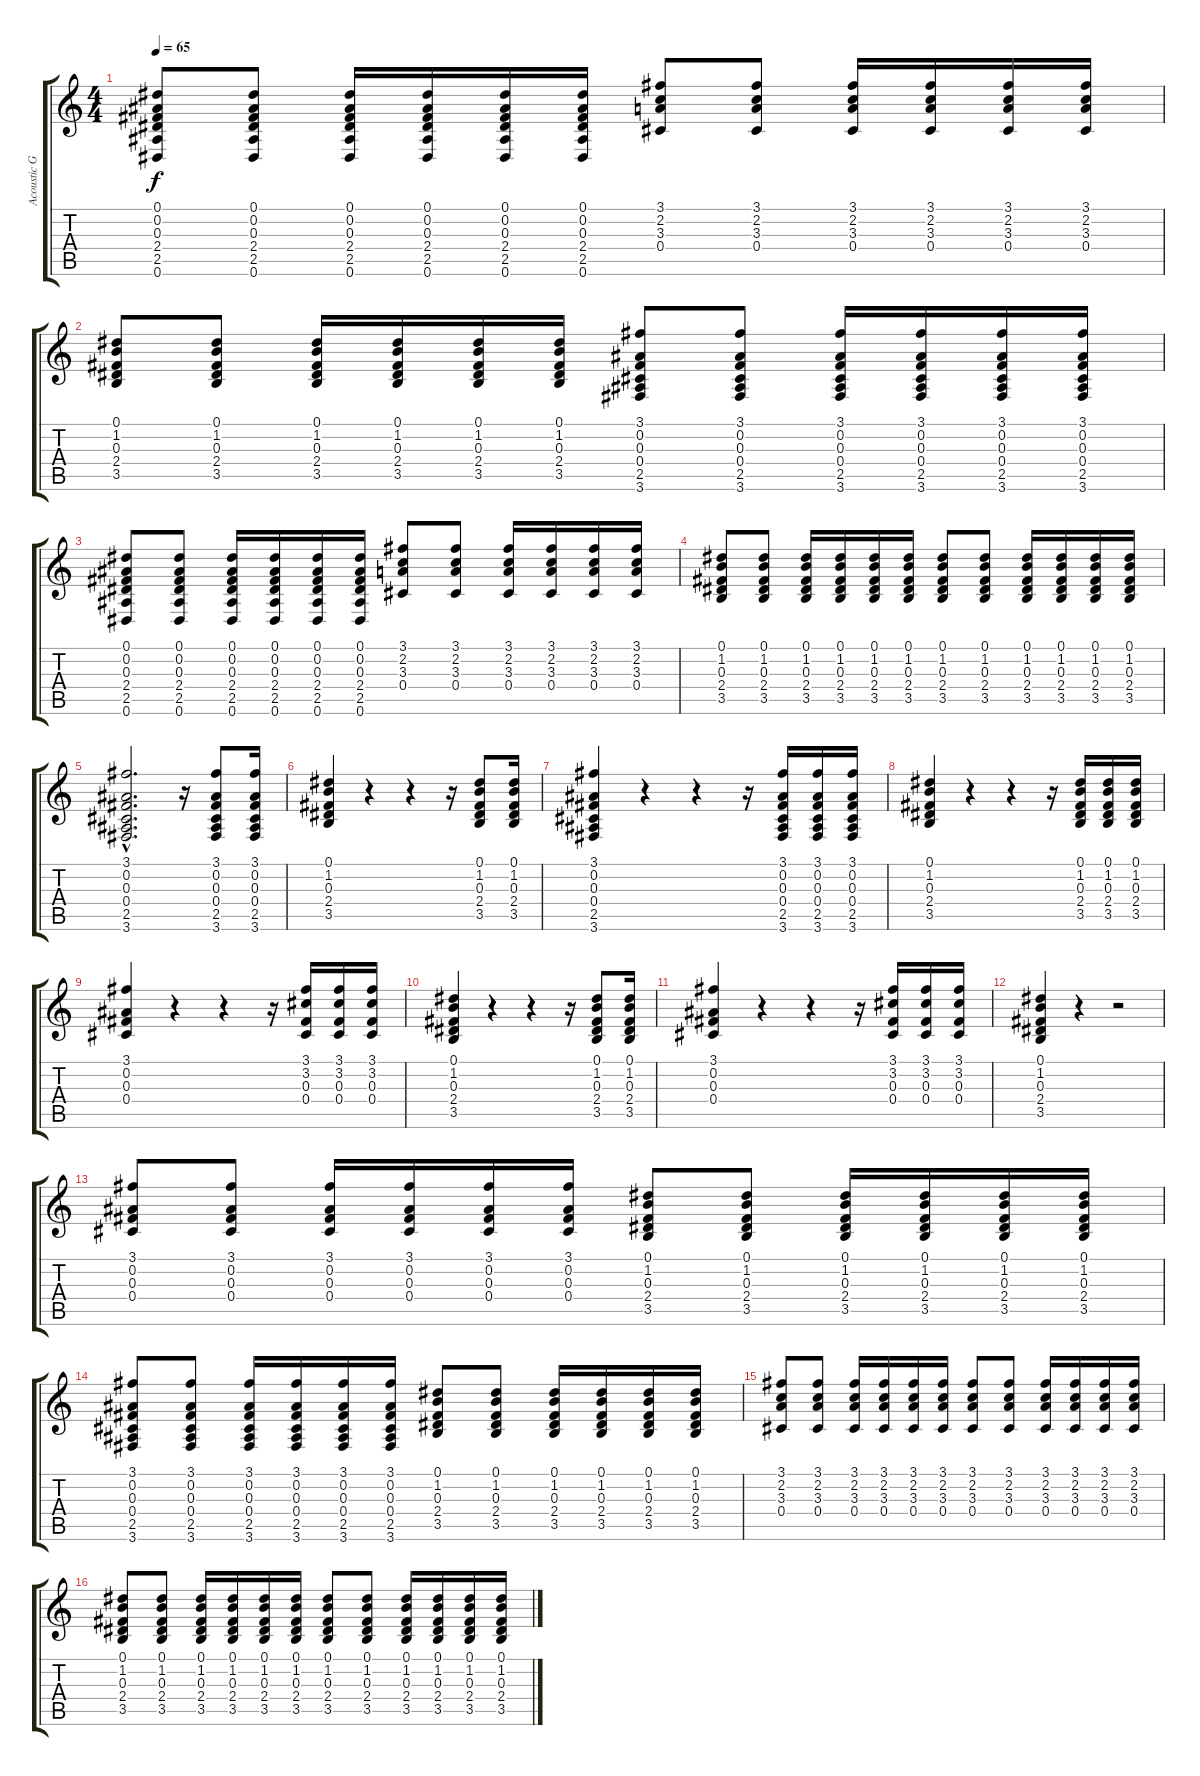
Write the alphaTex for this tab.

\track ("Acoustic Guitar" "Acoustic G") {instrument acousticguitarsteel}
\staff {score tabs}
\tuning (Eb4 Bb3 Gb3 Db3 Ab2 Eb2) {hide}
\ts (4 4)
\tempo 65
\clef g2
\ks c
(0.1 0.2 0.3 2.4 2.5 0.6).8{dy f} (0.1 0.2 0.3 2.4 2.5 0.6).8 (0.1 0.2 0.3 2.4 2.5 0.6).16 (0.1 0.2 0.3 2.4 2.5 0.6).16 (0.1 0.2 0.3 2.4 2.5 0.6).16 (0.1 0.2 0.3 2.4 2.5 0.6).16 (3.1 2.2 3.3 0.4).8 (3.1 2.2 3.3 0.4).8 (3.1 2.2 3.3 0.4).16 (3.1 2.2 3.3 0.4).16 (3.1 2.2 3.3 0.4).16 (3.1 2.2 3.3 0.4).16 |
(0.1 1.2 0.3 2.4 3.5).8 (0.1 1.2 0.3 2.4 3.5).8 (0.1 1.2 0.3 2.4 3.5).16 (0.1 1.2 0.3 2.4 3.5).16 (0.1 1.2 0.3 2.4 3.5).16 (0.1 1.2 0.3 2.4 3.5).16 (3.1 0.2 0.3 0.4 2.5 3.6).8 (3.1 0.2 0.3 0.4 2.5 3.6).8 (3.1 0.2 0.3 0.4 2.5 3.6).16 (3.1 0.2 0.3 0.4 2.5 3.6).16 (3.1 0.2 0.3 0.4 2.5 3.6).16 (3.1 0.2 0.3 0.4 2.5 3.6).16 |
(0.1 0.2 0.3 2.4 2.5 0.6).8 (0.1 0.2 0.3 2.4 2.5 0.6).8 (0.1 0.2 0.3 2.4 2.5 0.6).16 (0.1 0.2 0.3 2.4 2.5 0.6).16 (0.1 0.2 0.3 2.4 2.5 0.6).16 (0.1 0.2 0.3 2.4 2.5 0.6).16 (3.1 2.2 3.3 0.4).8 (3.1 2.2 3.3 0.4).8 (3.1 2.2 3.3 0.4).16 (3.1 2.2 3.3 0.4).16 (3.1 2.2 3.3 0.4).16 (3.1 2.2 3.3 0.4).16 |
(0.1 1.2 0.3 2.4 3.5).8 (0.1 1.2 0.3 2.4 3.5).8 (0.1 1.2 0.3 2.4 3.5).16 (0.1 1.2 0.3 2.4 3.5).16 (0.1 1.2 0.3 2.4 3.5).16 (0.1 1.2 0.3 2.4 3.5).16 (0.1 1.2 0.3 2.4 3.5).8 (0.1 1.2 0.3 2.4 3.5).8 (0.1 1.2 0.3 2.4 3.5).16 (0.1 1.2 0.3 2.4 3.5).16 (0.1 1.2 0.3 2.4 3.5).16 (0.1 1.2 0.3 2.4 3.5).16 |
(3.1{hac} 0.2{hac} 0.3{hac} 0.4{hac} 2.5{hac} 3.6{hac}).2{d} r.16 (3.1 0.2 0.3 0.4 2.5 3.6).8 (3.1 0.2 0.3 0.4 2.5 3.6).16 |
(0.1 1.2 0.3 2.4 3.5).4 r.4 r.4 r.16 (0.1 1.2 0.3 2.4 3.5).8 (0.1 1.2 0.3 2.4 3.5).16 |
(3.1 0.2 0.3 0.4 2.5 3.6).4 r.4 r.4 r.16 (3.1 0.2 0.3 0.4 2.5 3.6).16 (3.1 0.2 0.3 0.4 2.5 3.6).16 (3.1 0.2 0.3 0.4 2.5 3.6).16 |
(0.1 1.2 0.3 2.4 3.5).4 r.4 r.4 r.16 (0.1 1.2 0.3 2.4 3.5).16 (0.1 1.2 0.3 2.4 3.5).16 (0.1 1.2 0.3 2.4 3.5).16 |
(3.1 0.2 0.3 0.4).4 r.4 r.4 r.16 (3.1 3.2 0.3 0.4).16 (3.1 3.2 0.3 0.4).16 (3.1 3.2 0.3 0.4).16 |
(0.1 1.2 0.3 2.4 3.5).4 r.4 r.4 r.16 (0.1 1.2 0.3 2.4 3.5).8 (0.1 1.2 0.3 2.4 3.5).16 |
(3.1 0.2 0.3 0.4).4 r.4 r.4 r.16 (3.1 3.2 0.3 0.4).16 (3.1 3.2 0.3 0.4).16 (3.1 3.2 0.3 0.4).16 |
(0.1 1.2 0.3 2.4 3.5).4 r.4 r.2 |
(3.1 0.2 0.3 0.4).8 (3.1 0.2 0.3 0.4).8 (3.1 0.2 0.3 0.4).16 (3.1 0.2 0.3 0.4).16 (3.1 0.2 0.3 0.4).16 (3.1 0.2 0.3 0.4).16 (0.1 1.2 0.3 2.4 3.5).8 (0.1 1.2 0.3 2.4 3.5).8 (0.1 1.2 0.3 2.4 3.5).16 (0.1 1.2 0.3 2.4 3.5).16 (0.1 1.2 0.3 2.4 3.5).16 (0.1 1.2 0.3 2.4 3.5).16 |
(3.1 0.2 0.3 0.4 2.5 3.6).8 (3.1 0.2 0.3 0.4 2.5 3.6).8 (3.1 0.2 0.3 0.4 2.5 3.6).16 (3.1 0.2 0.3 0.4 2.5 3.6).16 (3.1 0.2 0.3 0.4 2.5 3.6).16 (3.1 0.2 0.3 0.4 2.5 3.6).16 (0.1 1.2 0.3 2.4 3.5).8 (0.1 1.2 0.3 2.4 3.5).8 (0.1 1.2 0.3 2.4 3.5).16 (0.1 1.2 0.3 2.4 3.5).16 (0.1 1.2 0.3 2.4 3.5).16 (0.1 1.2 0.3 2.4 3.5).16 |
(3.1 2.2 3.3 0.4).8 (3.1 2.2 3.3 0.4).8 (3.1 2.2 3.3 0.4).16 (3.1 2.2 3.3 0.4).16 (3.1 2.2 3.3 0.4).16 (3.1 2.2 3.3 0.4).16 (3.1 2.2 3.3 0.4).8 (3.1 2.2 3.3 0.4).8 (3.1 2.2 3.3 0.4).16 (3.1 2.2 3.3 0.4).16 (3.1 2.2 3.3 0.4).16 (3.1 2.2 3.3 0.4).16 |
(0.1 1.2 0.3 2.4 3.5).8 (0.1 1.2 0.3 2.4 3.5).8 (0.1 1.2 0.3 2.4 3.5).16 (0.1 1.2 0.3 2.4 3.5).16 (0.1 1.2 0.3 2.4 3.5).16 (0.1 1.2 0.3 2.4 3.5).16 (0.1 1.2 0.3 2.4 3.5).8 (0.1 1.2 0.3 2.4 3.5).8 (0.1 1.2 0.3 2.4 3.5).16 (0.1 1.2 0.3 2.4 3.5).16 (0.1 1.2 0.3 2.4 3.5).16 (0.1 1.2 0.3 2.4 3.5).16
